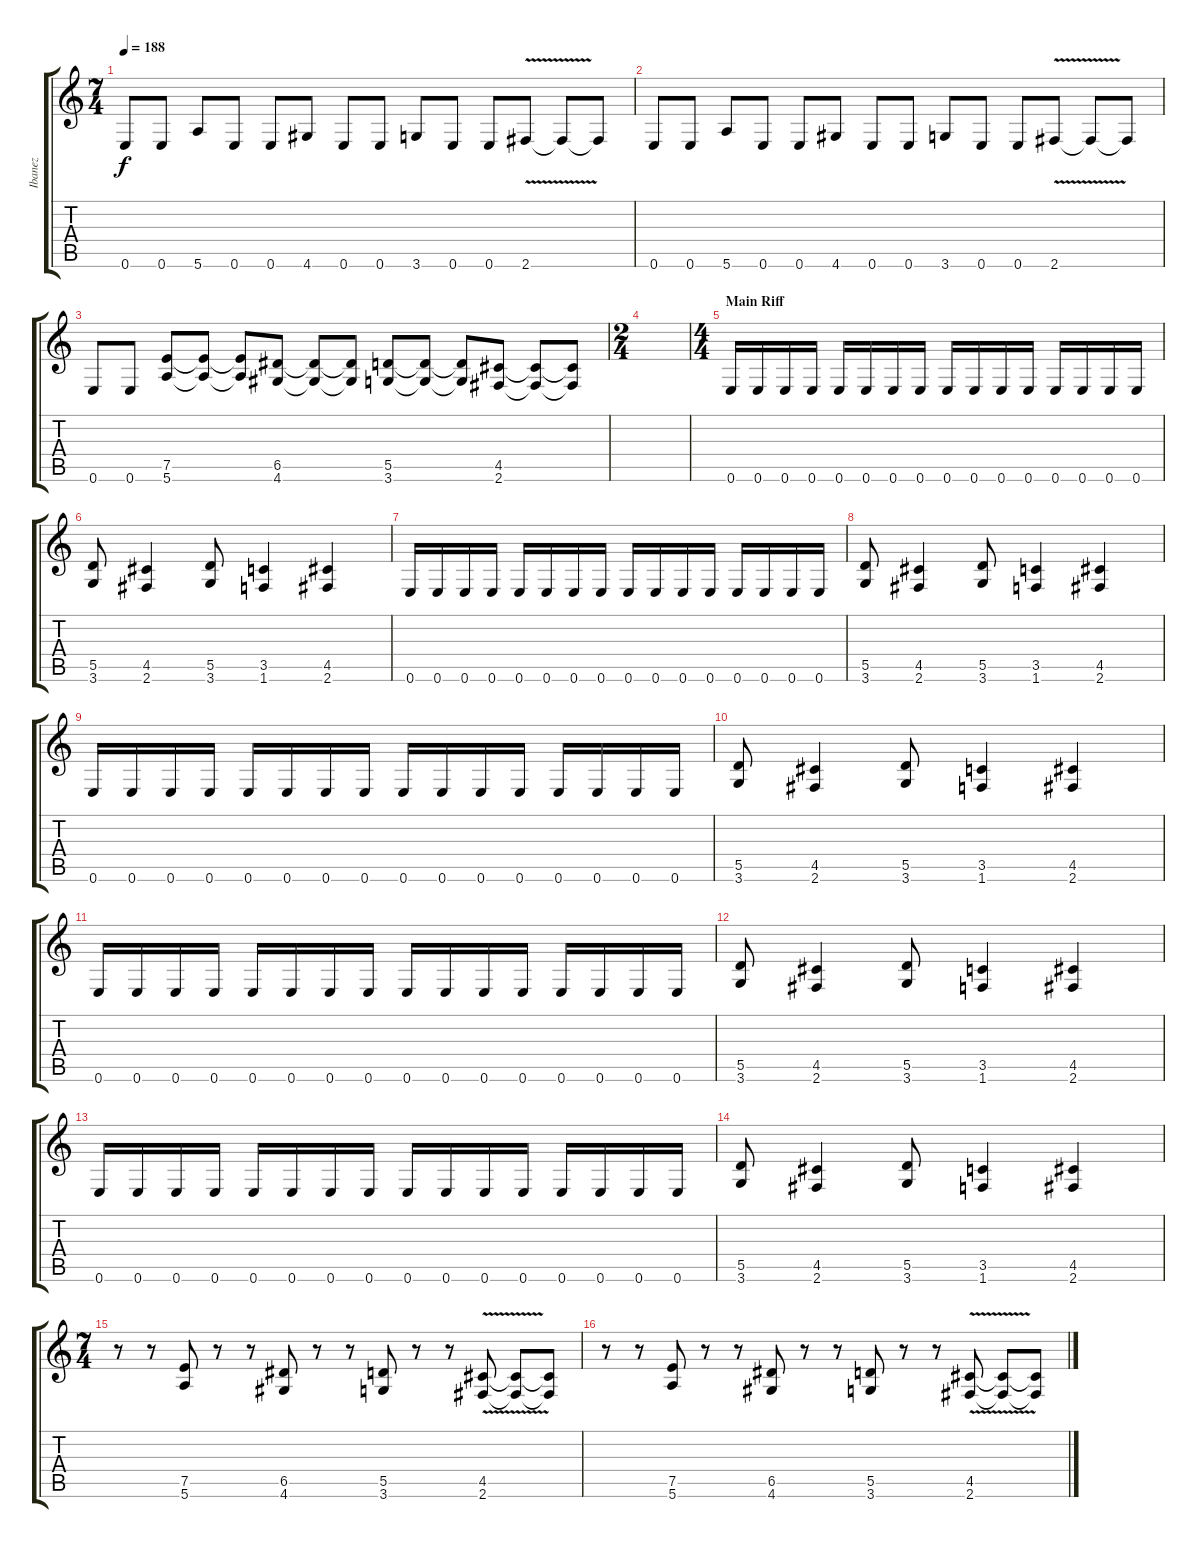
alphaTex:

\track ("Ibanez" "Ibanez") {instrument distortionguitar}
\staff {score tabs}
\tuning (E4 B3 G3 D3 A2 E2) {hide}
\ts (7 4)
\tempo 188
\clef g2
\ks c
0.6.8{dy f} 0.6.8 5.6.8 0.6.8 0.6.8 4.6.8 0.6.8 0.6.8 3.6.8 0.6.8 0.6.8 2.6{v}.8 2.6{t}.8 2.6{t}.8 |
0.6.8 0.6.8 5.6.8 0.6.8 0.6.8 4.6.8 0.6.8 0.6.8 3.6.8 0.6.8 0.6.8 2.6{v}.8 2.6{t}.8 2.6{t}.8 |
0.6.8 0.6.8 (7.5 5.6).8 (7.5{t} 5.6{t}).8 (7.5{t} 5.6{t}).8 (6.5 4.6).8 (6.5{t} 4.6{t}).8 (6.5{t} 4.6{t}).8 (5.5 3.6).8 (5.5{t} 3.6{t}).8 (5.5{t} 3.6{t}).8 (4.5 2.6).8 (4.5{t} 2.6{t}).8 (4.5{t} 2.6{t}).8 |
\ts (2 4)
|
\ts (4 4)
\section ("" "Main Riff")
0.6.16 0.6.16 0.6.16 0.6.16 0.6.16 0.6.16 0.6.16 0.6.16 0.6.16 0.6.16 0.6.16 0.6.16 0.6.16 0.6.16 0.6.16 0.6.16 |
(5.5 3.6).8 (4.5 2.6).4 (5.5 3.6).8 (3.5 1.6).4 (4.5 2.6).4 |
0.6.16 0.6.16 0.6.16 0.6.16 0.6.16 0.6.16 0.6.16 0.6.16 0.6.16 0.6.16 0.6.16 0.6.16 0.6.16 0.6.16 0.6.16 0.6.16 |
(5.5 3.6).8 (4.5 2.6).4 (5.5 3.6).8 (3.5 1.6).4 (4.5 2.6).4 |
0.6.16 0.6.16 0.6.16 0.6.16 0.6.16 0.6.16 0.6.16 0.6.16 0.6.16 0.6.16 0.6.16 0.6.16 0.6.16 0.6.16 0.6.16 0.6.16 |
(5.5 3.6).8 (4.5 2.6).4 (5.5 3.6).8 (3.5 1.6).4 (4.5 2.6).4 |
0.6.16 0.6.16 0.6.16 0.6.16 0.6.16 0.6.16 0.6.16 0.6.16 0.6.16 0.6.16 0.6.16 0.6.16 0.6.16 0.6.16 0.6.16 0.6.16 |
(5.5 3.6).8 (4.5 2.6).4 (5.5 3.6).8 (3.5 1.6).4 (4.5 2.6).4 |
0.6.16 0.6.16 0.6.16 0.6.16 0.6.16 0.6.16 0.6.16 0.6.16 0.6.16 0.6.16 0.6.16 0.6.16 0.6.16 0.6.16 0.6.16 0.6.16 |
(5.5 3.6).8 (4.5 2.6).4 (5.5 3.6).8 (3.5 1.6).4 (4.5 2.6).4 |
\ts (7 4)
r.8 r.8 (7.5 5.6).8 r.8 r.8 (6.5 4.6).8 r.8 r.8 (5.5 3.6).8 r.8 r.8 (4.5{v} 2.6{v}).8 (4.5{t} 2.6{t}).8 (4.5{t} 2.6{t}).8 |
r.8 r.8 (7.5 5.6).8 r.8 r.8 (6.5 4.6).8 r.8 r.8 (5.5 3.6).8 r.8 r.8 (4.5{v} 2.6{v}).8 (4.5{t} 2.6{t}).8 (4.5{t} 2.6{t}).8
